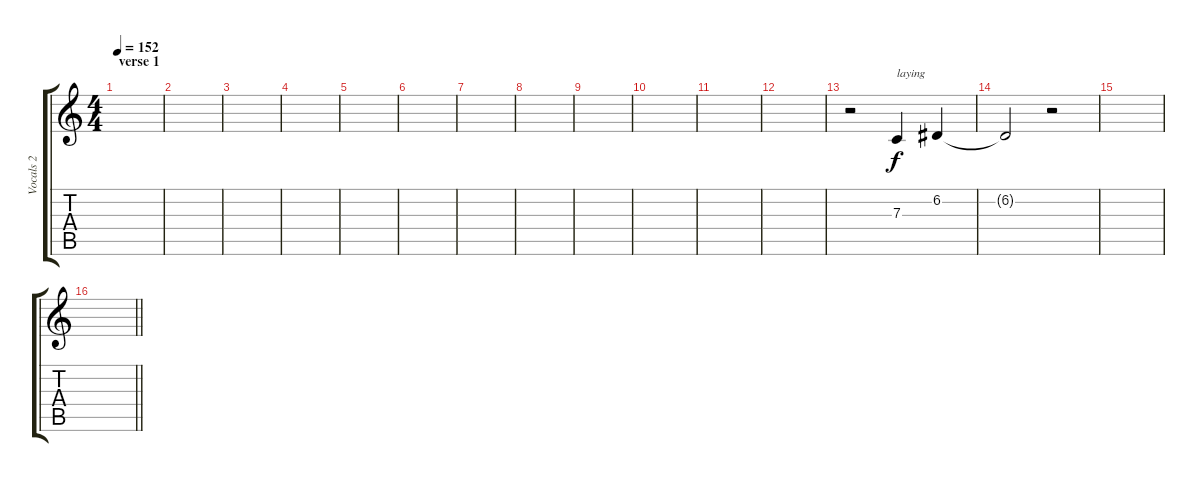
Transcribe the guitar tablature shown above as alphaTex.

\track ("Vocals 2" "Vocals 2") {instrument baritonesax}
\staff {score tabs}
\tuning (D4 A3 F3 C3 G2 C2) {hide}
\ts (4 4)
\section ("" "verse 1")
\tempo 152
\clef g2
\ks c
|
|
|
|
|
|
|
|
|
|
|
|
r.2 7.3.4{txt "laying"} 6.2.4 |
6.2{t}.2 r.2 |
|
\barLineRight lightlight
